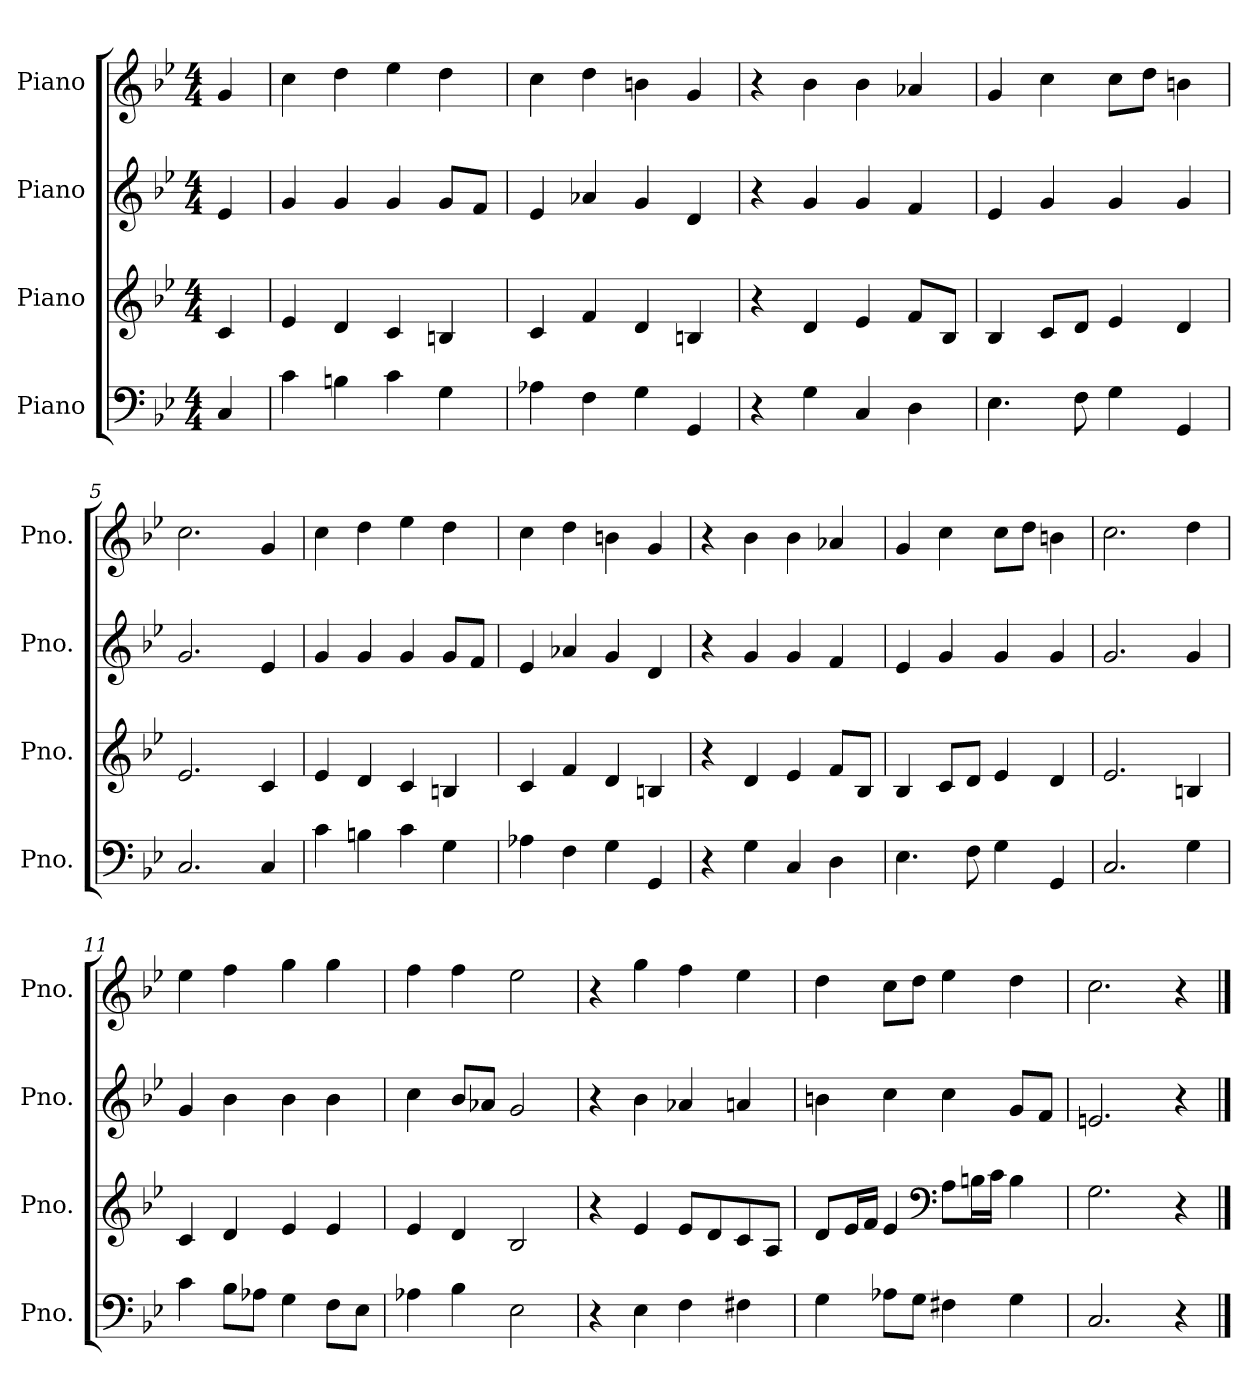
**kern	**kern	**kern	**kern
*part4	*part3	*part2	*part1
*staff4	*staff3	*staff2	*staff1
*I"Piano	*I"Piano	*I"Piano	*I"Piano
*I'Pno.	*I'Pno.	*I'Pno.	*I'Pno.
*clefF4	*clefG2	*clefG2	*clefG2
*k[b-e-]	*k[b-e-]	*k[b-e-]	*k[b-e-]
*M4/4	*M4/4	*M4/4	*M4/4
*MM96	*MM96	*MM96	*MM96
=	=	=	=
4C/	4c/	4e-/	4g/
=1	=1	=1	=1
4c\	4e-/	4g/	4cc\
4Bn\	4d/	4g/	4dd\
4c\	4c/	4g/	4ee-\
4G\	4Bn/	8g/L	4dd\
.	.	8f/J	.
=2	=2	=2	=2
4A-X\	4c/	4e-/	4cc\
4F\	4f/	4a-X/	4dd\
4G\	4d/	4g/	4bn\
4GG/	4Bn/	4d/	4g/
=3	=3	=3	=3
4r	4r	4r	4r
4G\	4d/	4g/	4b-\
4C/	4e-/	4g/	4b-\
4D\	8f/L	4f/	4a-X/
.	8B-/J	.	.
=4	=4	=4	=4
4.E-\	4B-/	4e-/	4g/
.	8c/L	4g/	4cc\
8F\	8d/J	.	.
4G\	4e-/	4g/	8cc\L
.	.	.	8dd\J
4GG/	4d/	4g/	4bn\
=5	=5	=5	=5
2.C/	2.e-/	2.g/	2.cc\
4C/	4c/	4e-/	4g/
=6	=6	=6	=6
4c\	4e-/	4g/	4cc\
4Bn\	4d/	4g/	4dd\
4c\	4c/	4g/	4ee-\
4G\	4Bn/	8g/L	4dd\
.	.	8f/J	.
!!LO:LB:g=z
=7	=7	=7	=7
4A-X\	4c/	4e-/	4cc\
4F\	4f/	4a-X/	4dd\
4G\	4d/	4g/	4bn\
4GG/	4Bn/	4d/	4g/
=8	=8	=8	=8
4r	4r	4r	4r
4G\	4d/	4g/	4b-\
4C/	4e-/	4g/	4b-\
4D\	8f/L	4f/	4a-X/
.	8B-/J	.	.
=9	=9	=9	=9
4.E-\	4B-/	4e-/	4g/
.	8c/L	4g/	4cc\
8F\	8d/J	.	.
4G\	4e-/	4g/	8cc\L
.	.	.	8dd\J
4GG/	4d/	4g/	4bn\
=10	=10	=10	=10
2.C/	2.e-/	2.g/	2.cc\
4G\	4Bn/	4g/	4dd\
=11	=11	=11	=11
4c\	4c/	4g/	4ee-\
8B-\L	4d/	4b-\	4ff\
8A-X\J	.	.	.
4G\	4e-/	4b-\	4gg\
8F\L	4e-/	4b-\	4gg\
8E-\J	.	.	.
=12	=12	=12	=12
4A-X\	4e-/	4cc\	4ff\
4B-\	4d/	8b-/L	4ff\
.	.	8a-X/J	.
2E-\	2B-/	2g/	2ee-\
!!LO:LB:g=z
=13	=13	=13	=13
4r	4r	4r	4r
4E-\	4e-/	4b-\	4gg\
4F\	8e-/L	4a-X/	4ff\
.	8d/	.	.
4F#X\	8c/	4an/	4ee-\
.	8A/J	.	.
=14	=14	=14	=14
4G\	8d/L	4bn\	4dd\
.	16e-/L	.	.
.	16f/JJ	.	.
8A-X\L	4e-/	4cc\	8cc\L
8G\J	.	.	8dd\J
*	*clefF4	*	*
4F#X\	8A\L	4cc\	4ee-\
.	16Bn\L	.	.
.	16c\JJ	.	.
4G\	4B\	8g/L	4dd\
.	.	8f/J	.
=15	=15	=15	=15
2.C/	2.G\	2.en/	2.cc\
4r	4r	4r	4r
==	==	==	==
*-	*-	*-	*-
